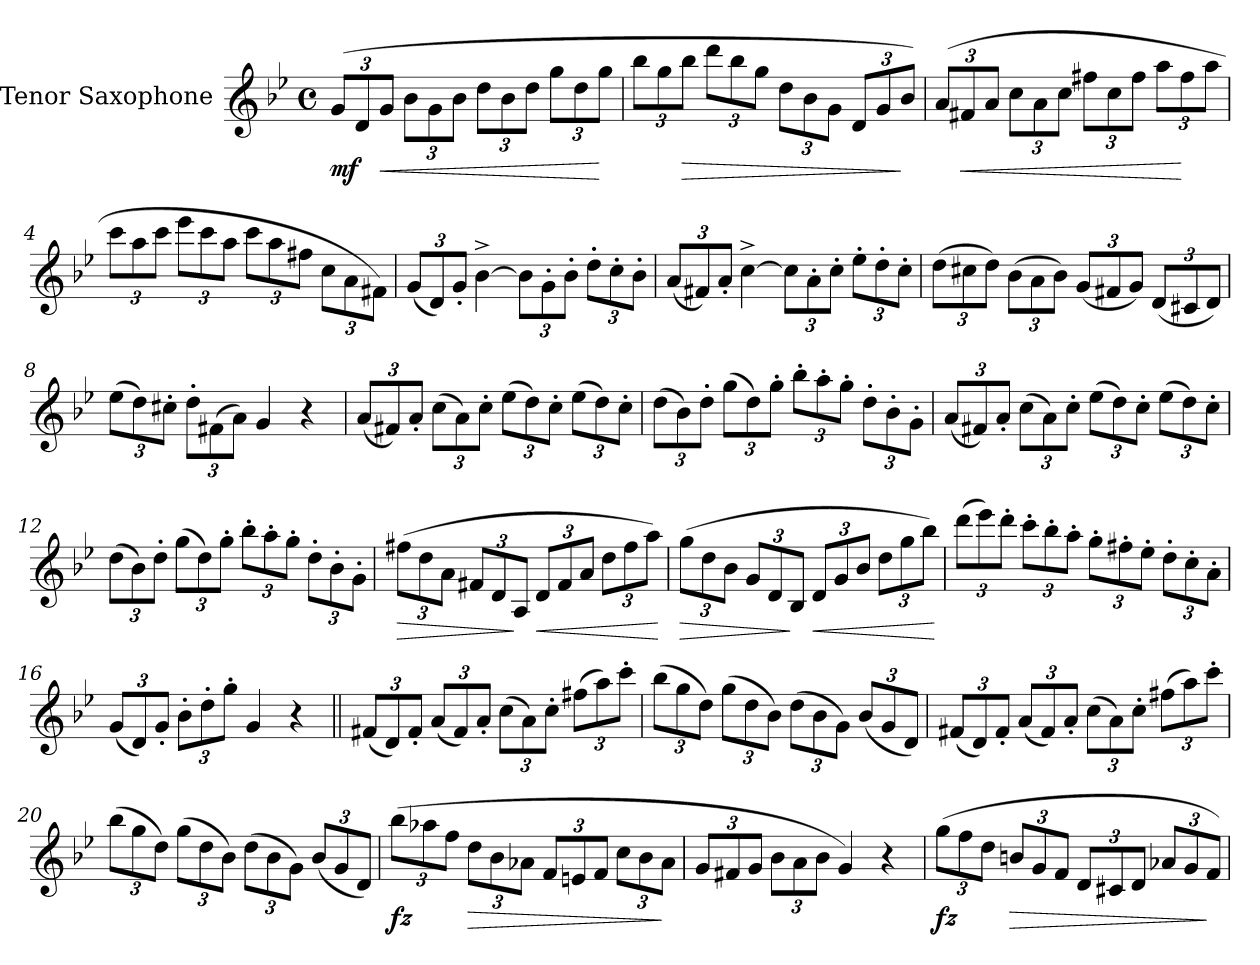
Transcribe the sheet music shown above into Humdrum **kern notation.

**kern	**dynam
*part1	*part1
*staff1	*staff1
*I"Tenor Saxophone	*
*I'T. Sax.	*
*clefG2	*
*ITrd8c14	*
*k[b-e-]	*
*M4/4	*
*met(c)	*
*MM125	*
*Xbrackettup	*
=1	=1
!	!LO:DY:b
(12G/L	mf
12D/	.
!	!LO:HP:b
12G/J	<
12B-\L	.
12G\	.
12B-\J	.
12d\L	.
12B-\	.
12d\J	.
12g\L	.
12d\	.
12g\J	[
=2	=2
12b-\L	.
12g\	.
!	!LO:HP:b
12b-\J	>
12dd\L	.
12b-\	.
12g\J	.
12d\L	.
12B-\	.
12G\J	.
12D/L	.
12G/	.
12B-/J)	]
=3	=3
(12A/L	.
!	!LO:HP:b
12F#X/	<
12A/J	.
12c\L	.
12A\	.
12c\J	.
12f#X\L	.
12c\	.
12f#\J	.
12a\L	.
12f#\	[
12a\J	.
!!LO:LB:g=z
=4	=4
12cc\L	.
12a\	.
12cc\J	.
12ee-\L	.
12cc\	.
12a\J	.
12cc\L	.
12a\	.
12f#X\J	.
12c\L	.
12A\	.
12F#X\J)	.
=5	=5
(12G/L	.
12D/)	.
12G'/J	.
[4B-^\	.
12B-\L]	.
12G'\	.
12B-'\J	.
12d'\L	.
12c'\	.
12B-'\J	.
=6	=6
(12A/L	.
12F#X/)	.
12A'/J	.
[4c^\	.
12c\L]	.
12A'\	.
12c'\J	.
12e-'\L	.
12d'\	.
12c'\J	.
!!LO:LB:g=z
=7	=7
(12d\L	.
12c#X\	.
12d\J)	.
(12B-\L	.
12A\	.
12B-\J)	.
(12G/L	.
12F#X/	.
12G/J)	.
(12D/L	.
12C#X/	.
12D/J)	.
=8	=8
(12e-\L	.
12d\)	.
12c#X'\J	.
12d'\L	.
(12F#X\	.
12A\J)	.
4G/	.
4r	.
=9	=9
(12A/L	.
12F#X/)	.
12A'/J	.
(12c\L	.
12A\)	.
12c'\J	.
(12e-\L	.
12d\)	.
12c'\J	.
(12e-\L	.
12d\)	.
12c'\J	.
!!LO:LB:g=z
=10	=10
(12d\L	.
12B-\)	.
12d'\J	.
(12g\L	.
12d\)	.
12g'\J	.
12b-'\L	.
12a'\	.
12g'\J	.
12d'\L	.
12B-'\	.
12G'\J	.
=11	=11
(12A/L	.
12F#X/)	.
12A'/J	.
(12c\L	.
12A\)	.
12c'\J	.
(12e-\L	.
12d\)	.
12c'\J	.
(12e-\L	.
12d\)	.
12c'\J	.
=12	=12
(12d\L	.
12B-\)	.
12d'\J	.
(12g\L	.
12d\)	.
12g'\J	.
12b-'\L	.
12a'\	.
12g'\J	.
12d'\L	.
12B-'\	.
12G'\J	.
!!LO:LB:g=z
=13	=13
!	!LO:HP:b
(12f#X\L	>
12d\	.
12A\J	.
12F#X/L	.
12D/	.
12AA/J	]
!	!LO:HP:b
12D/L	<
12F#/	.
12A/J	.
12d\L	.
12f#\	.
12a\J)	.
.	[
=14	=14
!	!LO:HP:b
(12g\L	>
12d\	.
12B-\J	.
12G/L	.
12D/	.
12BB-/J	]
!	!LO:HP:b
12D/L	<
12G/	.
12B-/J	.
12d\L	.
12g\	.
12b-\J)	.
.	[
=15	=15
(12dd\L	.
12ee-\)	.
12dd'\J	.
12cc'\L	.
12b-'\	.
12a'\J	.
12g'\L	.
12f#X'\	.
12e-'\J	.
12d'\L	.
12c'\	.
12A'\J	.
!!LO:LB:g=z
=16	=16
(12G/L	.
12D/)	.
12G'/J	.
12B-'\L	.
12d'\	.
12g'\J	.
4G/	.
4r	.
=17||	=17||
(12F#X/L	.
12D/)	.
12F#'/J	.
(12A/L	.
12F#/)	.
12A'/J	.
(12c\L	.
12A\)	.
12c'\J	.
(12f#X\L	.
12a\)	.
12cc'\J	.
=18	=18
(12b-\L	.
12g\	.
12d\J)	.
(12g\L	.
12d\	.
12B-\J)	.
(12d\L	.
12B-\	.
12G\J)	.
(12B-/L	.
12G/	.
12D/J)	.
=19	=19
(12F#X/L	.
12D/)	.
12F#'/J	.
(12A/L	.
12F#/)	.
12A'/J	.
(12c\L	.
12A\)	.
12c'\J	.
(12f#X\L	.
12a\)	.
12cc'\J	.
!!LO:LB:g=z
=20	=20
(12b-\L	.
12g\	.
12d\J)	.
(12g\L	.
12d\	.
12B-\J)	.
(12d\L	.
12B-\	.
12G\J)	.
(12B-/L	.
12G/	.
12D/J)	.
=21	=21
!	!LO:DY:b
(12b-\L	fz
12a-X\	.
12f\J	.
!	!LO:HP:b
12d\L	>
12B-\	.
12A-X\J	.
12F/L	.
12En/	.
12F/J	.
12c\L	.
12B-\	.
12A-\J	]
=22	=22
12G/L	.
12F#X/	.
12G/J	.
12B-\L	.
12A\	.
12B-\J	.
4G/)	.
4r	.
!!LO:LB:g=z
=23	=23
!	!LO:DY:b
(12g\L	fz
12f\	.
12d\J	.
!	!LO:HP:b
12Bn/L	>
12G/	.
12F/J	.
12D/L	.
12C#X/	.
12D/J	.
12A-X/L	.
12G/	.
12F/J)	]
=	=
*-	*-
